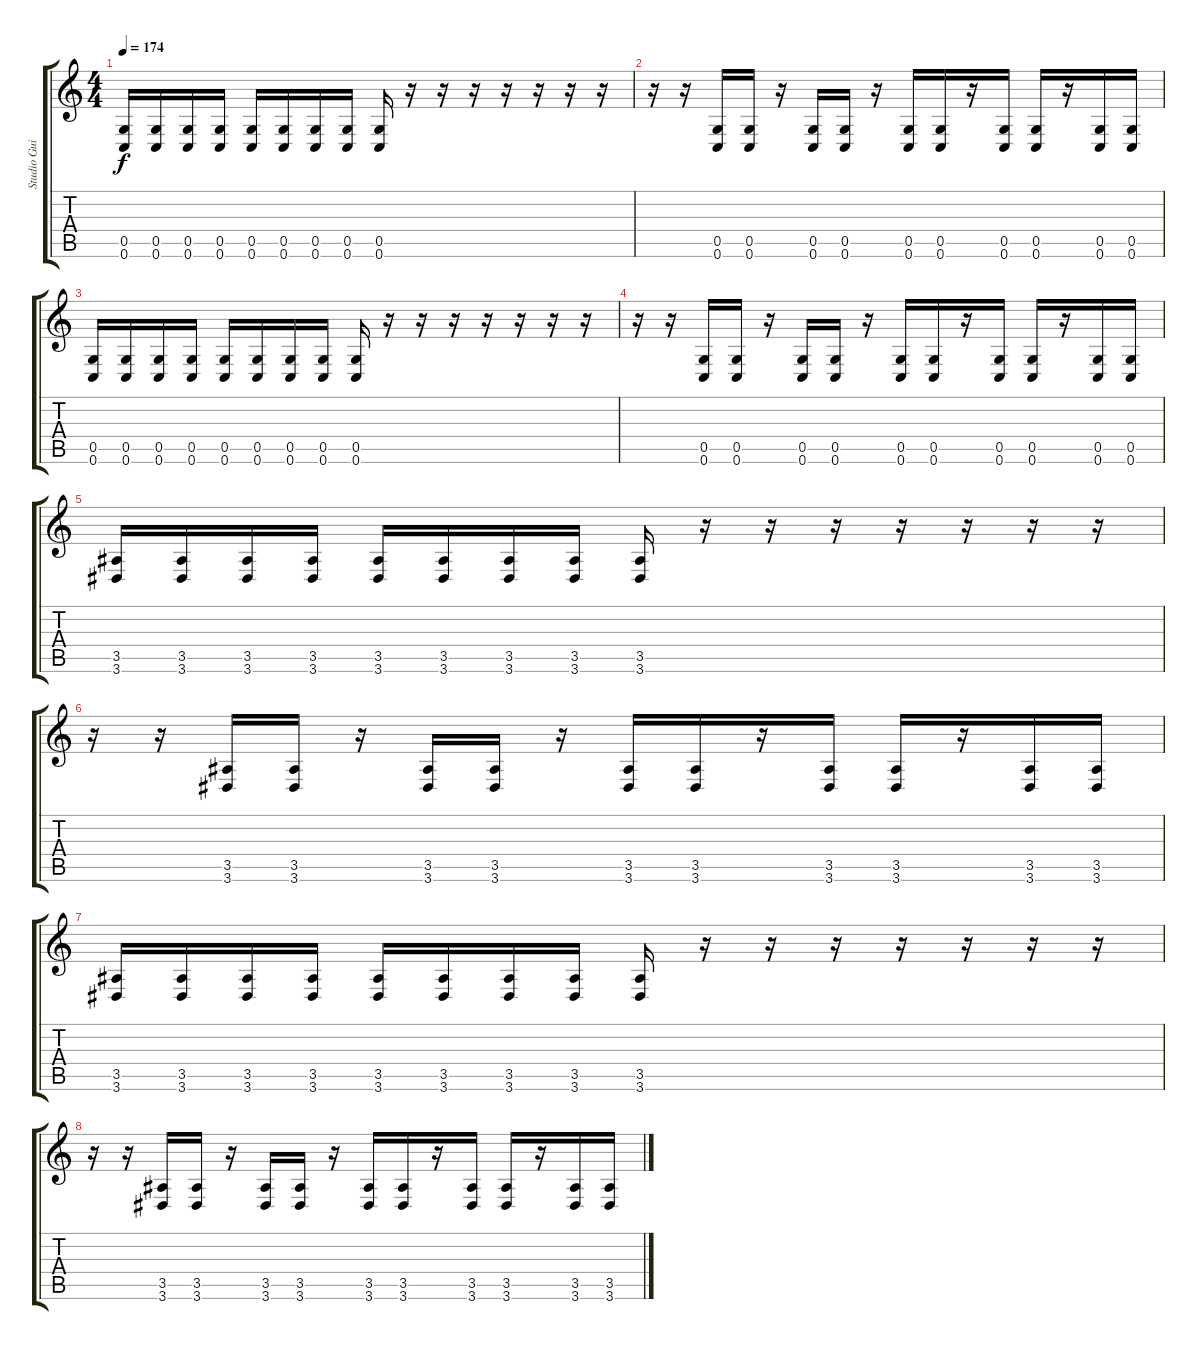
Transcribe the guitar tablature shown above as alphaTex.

\track ("Studio Guitar (Andi)" "Studio Gui") {instrument distortionguitar}
\staff {score tabs}
\tuning (D4 A3 F3 C3 G2 C2) {hide}
\ts (4 4)
\tempo 174
\clef g2
\ks c
(0.5 0.6).16{dy f} (0.5 0.6).16 (0.5 0.6).16 (0.5 0.6).16 (0.5 0.6).16 (0.5 0.6).16 (0.5 0.6).16 (0.5 0.6).16 (0.5 0.6).16 r.16 r.16 r.16 r.16 r.16 r.16 r.16 |
r.16 r.16 (0.5 0.6).16 (0.5 0.6).16 r.16 (0.5 0.6).16 (0.5 0.6).16 r.16 (0.5 0.6).16 (0.5 0.6).16 r.16 (0.5 0.6).16 (0.5 0.6).16 r.16 (0.5 0.6).16 (0.5 0.6).16 |
(0.5 0.6).16 (0.5 0.6).16 (0.5 0.6).16 (0.5 0.6).16 (0.5 0.6).16 (0.5 0.6).16 (0.5 0.6).16 (0.5 0.6).16 (0.5 0.6).16 r.16 r.16 r.16 r.16 r.16 r.16 r.16 |
r.16 r.16 (0.5 0.6).16 (0.5 0.6).16 r.16 (0.5 0.6).16 (0.5 0.6).16 r.16 (0.5 0.6).16 (0.5 0.6).16 r.16 (0.5 0.6).16 (0.5 0.6).16 r.16 (0.5 0.6).16 (0.5 0.6).16 |
(3.5 3.6).16 (3.5 3.6).16 (3.5 3.6).16 (3.5 3.6).16 (3.5 3.6).16 (3.5 3.6).16 (3.5 3.6).16 (3.5 3.6).16 (3.5 3.6).16 r.16 r.16 r.16 r.16 r.16 r.16 r.16 |
r.16 r.16 (3.5 3.6).16 (3.5 3.6).16 r.16 (3.5 3.6).16 (3.5 3.6).16 r.16 (3.5 3.6).16 (3.5 3.6).16 r.16 (3.5 3.6).16 (3.5 3.6).16 r.16 (3.5 3.6).16 (3.5 3.6).16 |
(3.5 3.6).16 (3.5 3.6).16 (3.5 3.6).16 (3.5 3.6).16 (3.5 3.6).16 (3.5 3.6).16 (3.5 3.6).16 (3.5 3.6).16 (3.5 3.6).16 r.16 r.16 r.16 r.16 r.16 r.16 r.16 |
r.16 r.16 (3.5 3.6).16 (3.5 3.6).16 r.16 (3.5 3.6).16 (3.5 3.6).16 r.16 (3.5 3.6).16 (3.5 3.6).16 r.16 (3.5 3.6).16 (3.5 3.6).16 r.16 (3.5 3.6).16 (3.5 3.6).16
